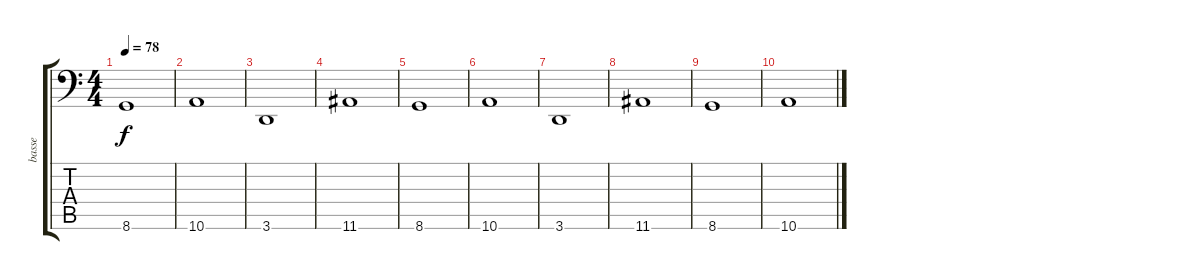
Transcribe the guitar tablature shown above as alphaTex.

\track ("basse" "basse") {instrument electricbassfinger}
\staff {score tabs}
\tuning (C3 G2 D2 A1 E1 B0) {hide}
\ts (4 4)
\tempo 78
\clef f4
\ks c
8.6.1{dy f} |
10.6.1 |
3.6.1 |
11.6.1 |
8.6.1 |
10.6.1 |
3.6.1 |
11.6.1 |
8.6.1 |
10.6.1
